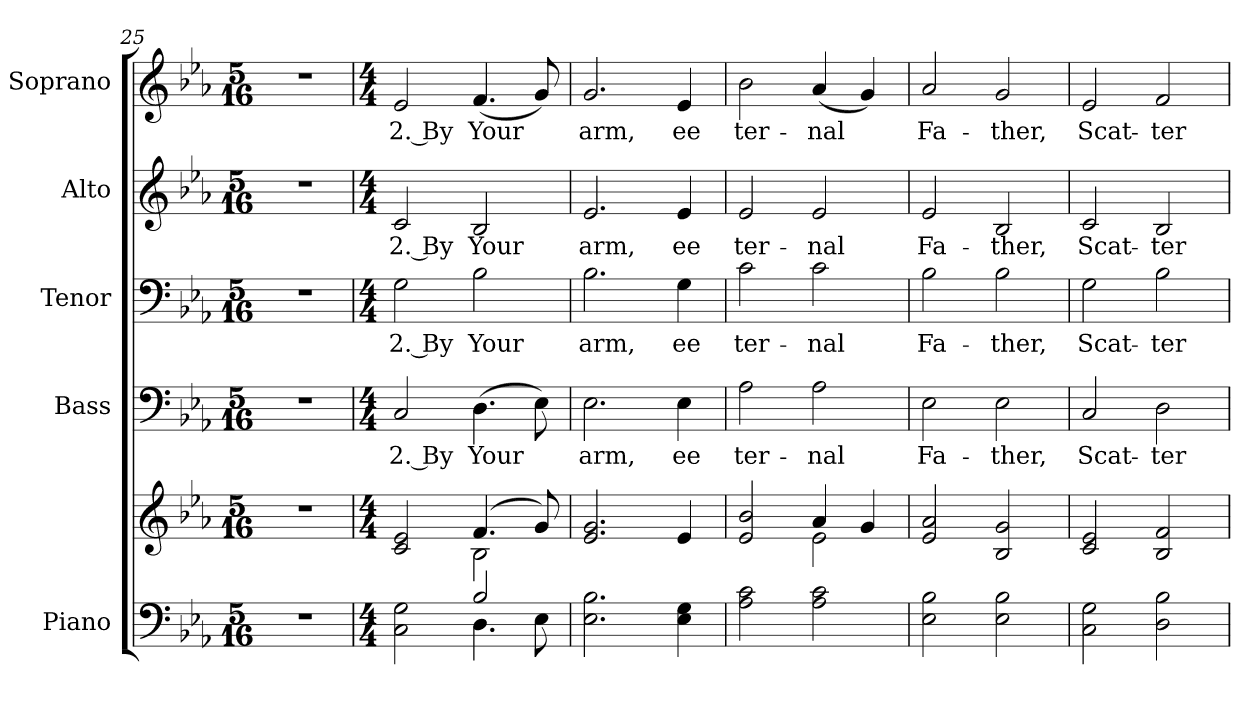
**kern	**kern	**kern	**text	**kern	**text	**kern	**text	**kern	**text
*part5	*part5	*part4	*part4	*part3	*part3	*part2	*part2	*part1	*part1
*staff6	*staff5	*staff4	*staff4	*staff3	*staff3	*staff2	*staff2	*staff1	*staff1
*I"Piano	*	*I"Bass	*	*I"Tenor	*	*I"Alto	*	*I"Soprano	*
*I'Pno.	*	*I'B.	*	*I'T.	*	*I'A.	*	*I'S.	*
!!LO:PB:g=z
*clefF4	*clefG2	*clefF4	*	*clefF4	*	*clefG2	*	*clefG2	*
*k[b-e-a-]	*k[b-e-a-]	*k[b-e-a-]	*	*k[b-e-a-]	*	*k[b-e-a-]	*	*k[b-e-a-]	*
*E-:	*E-:	*E-:	*	*E-:	*	*E-:	*	*E-:	*
*M5/16	*M5/16	*M5/16	*	*M5/16	*	*M5/16	*	*M5/16	*
=25	=25	=25	=25	=25	=25	=25	=25	=25	=25
!LO:N:vis=1	!LO:N:vis=1	!LO:N:vis=1	!	!LO:N:vis=1	!	!LO:N:vis=1	!	!LO:N:vis=1	!
16%5r	16%5r	16%5r	.	16%5r	.	16%5r	.	16%5r	.
=26	=26	=26	=26	=26	=26	=26	=26	=26	=26
*M4/4	*M4/4	*M4/4	*	*M4/4	*	*M4/4	*	*M4/4	*
*^	*^	*	*	*	*	*	*	*	*
!	!	!	!	!	!LO:LY:b:color=#000000	!	!	!	!	!	!
!	!	!	!	!	!	!	!LO:LY:b:color=#000000	!	!	!	!
!	!	!	!	!	!	!	!	!	!LO:LY:b:color=#000000	!	!
!	!	!	!	!	!	!	!	!	!	!	!LO:LY:b:color=#000000
2Ci\ 2Gi	2ryy	2ci/ 2e-i	2ryy	2Ci/	2. By	2Gi\	2. By	2ci/	2. By	2e-i/	2. By
!	!	!	!	!	!LO:LY:b:color=#000000	!	!	!	!	!	!
!	!	!	!	!	!	!	!LO:LY:b:color=#000000	!	!	!	!
!	!	!	!	!	!	!	!	!	!LO:LY:b:color=#000000	!	!
!	!	!	!	!	!	!	!	!	!	!	!LO:LY:b:color=#000000
2B-i/	4.Di\	(4.fi/	2B-i\	(4.Di\	Your	2B-i\	Your	2B-i/	Your	(4.fi/	Your
.	8E-i\	8gi/)	.	8E-i\)	.	.	.	.	.	8gi/)	.
*v	*v	*	*	*	*	*	*	*	*	*	*
*	*v	*v	*	*	*	*	*	*	*	*
=27	=27	=27	=27	=27	=27	=27	=27	=27	=27
*^	*	*	*	*	*	*	*	*	*
!	!	!	!	!LO:LY:b:color=#000000	!	!	!	!	!	!
*v	*v	*	*	*	*	*	*	*	*	*
*^	*	*	*	*	*	*	*	*	*
!	!	!	!	!	!	!LO:LY:b:color=#000000	!	!	!	!
*v	*v	*	*	*	*	*	*	*	*	*
*^	*	*	*	*	*	*	*	*	*
!	!	!	!	!	!	!	!	!LO:LY:b:color=#000000	!	!
*v	*v	*	*	*	*	*	*	*	*	*
*^	*	*	*	*	*	*	*	*	*
!	!	!	!	!	!	!	!	!	!	!LO:LY:b:color=#000000
*v	*v	*	*	*	*	*	*	*	*	*
2.E-i\ 2.B-i	2.e-i/ 2.gi	2.E-i\	arm,	2.B-i\	arm,	2.e-i/	arm,	2.gi/	arm,
!	!	!	!LO:LY:b:color=#000000	!	!	!	!	!	!
!	!	!	!	!	!LO:LY:b:color=#000000	!	!	!	!
!	!	!	!	!	!	!	!LO:LY:b:color=#000000	!	!
!	!	!	!	!	!	!	!	!	!LO:LY:b:color=#000000
4E-i\ 4Gi	4e-i/	4E-i\	ee	4Gi\	ee	4e-i/	ee	4e-i/	ee
!!LO:PB:g=z
=28	=28	=28	=28	=28	=28	=28	=28	=28	=28
*	*^	*	*	*	*	*	*	*	*
!	!	!	!	!LO:LY:b:color=#000000	!	!	!	!	!	!
!	!	!	!	!	!	!LO:LY:b:color=#000000	!	!	!	!
!	!	!	!	!	!	!	!	!LO:LY:b:color=#000000	!	!
!	!	!	!	!	!	!	!	!	!	!LO:LY:b:color=#000000
2A-i\ 2ci	2e-i/ 2b-i	2ryy	2A-i\	ter-	2ci\	ter-	2e-i/	ter-	2b-i\	ter-
!	!	!	!	!LO:LY:b:color=#000000	!	!	!	!	!	!
!	!	!	!	!	!	!LO:LY:b:color=#000000	!	!	!	!
!	!	!	!	!	!	!	!	!LO:LY:b:color=#000000	!	!
!	!	!	!	!	!	!	!	!	!	!LO:LY:b:color=#000000
2A-i\ 2ci	4a-i/	2e-i\	2A-i\	-nal	2ci\	-nal	2e-i/	-nal	(4a-i/	-nal
.	4gi/	.	.	.	.	.	.	.	4gi/)	.
*	*v	*v	*	*	*	*	*	*	*	*
=29	=29	=29	=29	=29	=29	=29	=29	=29	=29
!	!	!	!LO:LY:b:color=#000000	!	!	!	!	!	!
!	!	!	!	!	!LO:LY:b:color=#000000	!	!	!	!
!	!	!	!	!	!	!	!LO:LY:b:color=#000000	!	!
!	!	!	!	!	!	!	!	!	!LO:LY:b:color=#000000
2E-i\ 2B-i	2e-i/ 2a-i	2E-i\	Fa-	2B-i\	Fa-	2e-i/	Fa-	2a-i/	Fa-
!	!	!	!LO:LY:b:color=#000000	!	!	!	!	!	!
!	!	!	!	!	!LO:LY:b:color=#000000	!	!	!	!
!	!	!	!	!	!	!	!LO:LY:b:color=#000000	!	!
!	!	!	!	!	!	!	!	!	!LO:LY:b:color=#000000
2E-i\ 2B-i	2B-i/ 2gi	2E-i\	-ther,	2B-i\	-ther,	2B-i/	-ther,	2gi/	-ther,
=30	=30	=30	=30	=30	=30	=30	=30	=30	=30
!	!	!	!LO:LY:b:color=#000000	!	!	!	!	!	!
!	!	!	!	!	!LO:LY:b:color=#000000	!	!	!	!
!	!	!	!	!	!	!	!LO:LY:b:color=#000000	!	!
!	!	!	!	!	!	!	!	!	!LO:LY:b:color=#000000
2Ci\ 2Gi	2ci/ 2e-i	2Ci/	Scat-	2Gi\	Scat-	2ci/	Scat-	2e-i/	Scat-
!	!	!	!LO:LY:b:color=#000000	!	!	!	!	!	!
!	!	!	!	!	!LO:LY:b:color=#000000	!	!	!	!
!	!	!	!	!	!	!	!LO:LY:b:color=#000000	!	!
!	!	!	!	!	!	!	!	!	!LO:LY:b:color=#000000
2Di\ 2B-i	2B-i/ 2fi	2Di\	-ter	2B-i\	-ter	2B-i/	-ter	2fi/	-ter
=	=	=	=	=	=	=	=	=	=
*-	*-	*-	*-	*-	*-	*-	*-	*-	*-
